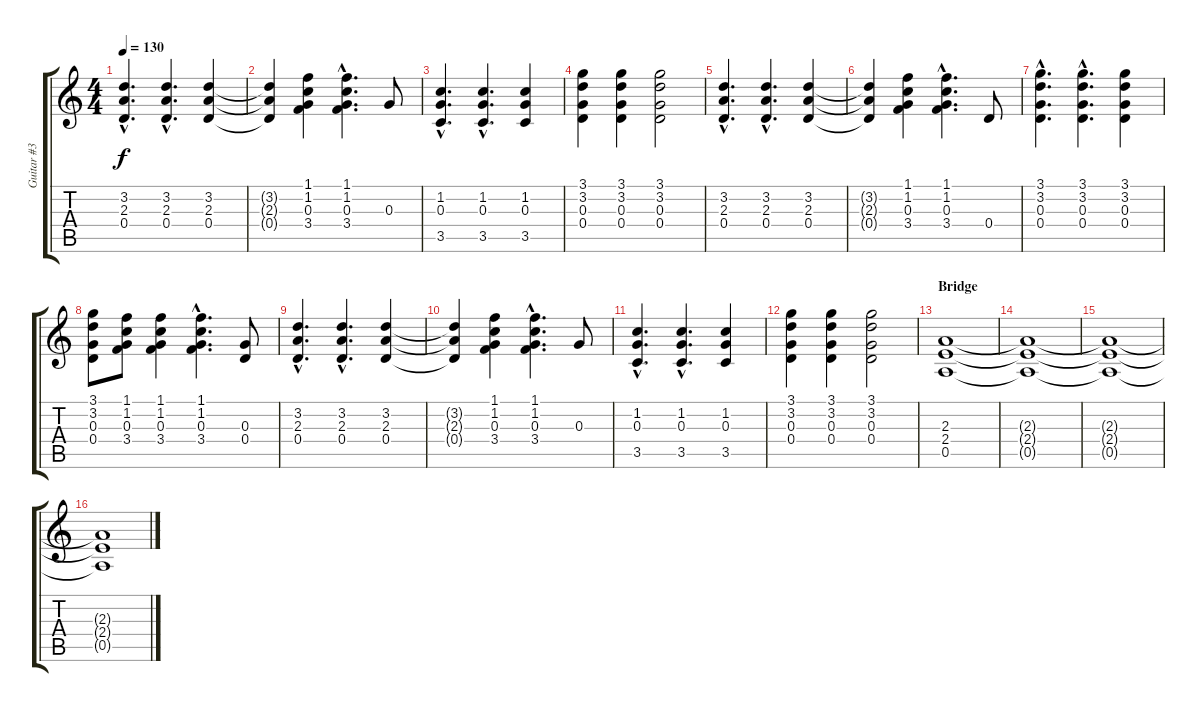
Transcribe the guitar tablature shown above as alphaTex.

\track ("Guitar #3 - Rhythm" "Guitar #3 ") {instrument distortionguitar}
\staff {score tabs}
\tuning (E4 B3 G3 D3 A2 E2) {hide}
\ts (4 4)
\tempo 130
\clef g2
\ks c
(3.2{hac} 2.3{hac} 0.4{hac}).4{d dy f} (3.2{hac} 2.3{hac} 0.4{hac}).4{d} (3.2 2.3 0.4).4 |
(3.2{t} 2.3{t} 0.4{t}).4 (1.1 1.2 0.3 3.4).4 (1.1{hac} 1.2{hac} 0.3{hac} 3.4{hac}).4{d} 0.3.8 |
(1.2{hac} 0.3{hac} 3.5{hac}).4{d} (1.2{hac} 0.3{hac} 3.5{hac}).4{d} (1.2 0.3 3.5).4 |
(3.1 3.2 0.3 0.4).4 (3.1 3.2 0.3 0.4).4 (3.1 3.2 0.3 0.4).2 |
(3.2{hac} 2.3{hac} 0.4{hac}).4{d} (3.2{hac} 2.3{hac} 0.4{hac}).4{d} (3.2 2.3 0.4).4 |
(3.2{t} 2.3{t} 0.4{t}).4 (1.1 1.2 0.3 3.4).4 (1.1{hac} 1.2{hac} 0.3{hac} 3.4{hac}).4{d} 0.4.8 |
(3.1{hac} 3.2{hac} 0.3{hac} 0.4{hac}).4{d} (3.1{hac} 3.2{hac} 0.3{hac} 0.4{hac}).4{d} (3.1 3.2 0.3 0.4).4 |
(3.1 3.2 0.3 0.4).8 (1.1 1.2 0.3 3.4).8 (1.1 1.2 0.3 3.4).4 (1.1{hac} 1.2{hac} 0.3{hac} 3.4{hac}).4{d} (0.3 0.4).8 |
(3.2{hac} 2.3{hac} 0.4{hac}).4{d} (3.2{hac} 2.3{hac} 0.4{hac}).4{d} (3.2 2.3 0.4).4 |
(3.2{t} 2.3{t} 0.4{t}).4 (1.1 1.2 0.3 3.4).4 (1.1{hac} 1.2{hac} 0.3{hac} 3.4{hac}).4{d} 0.3.8 |
(1.2{hac} 0.3{hac} 3.5{hac}).4{d} (1.2{hac} 0.3{hac} 3.5{hac}).4{d} (1.2 0.3 3.5).4 |
(3.1 3.2 0.3 0.4).4 (3.1 3.2 0.3 0.4).4 (3.1 3.2 0.3 0.4).2 |
\section ("" "Bridge")
(2.3 2.4 0.5).1 |
(2.3{t} 2.4{t} 0.5{t}).1 |
(2.3{t} 2.4{t} 0.5{t}).1 |
(2.3{t} 2.4{t} 0.5{t}).1
